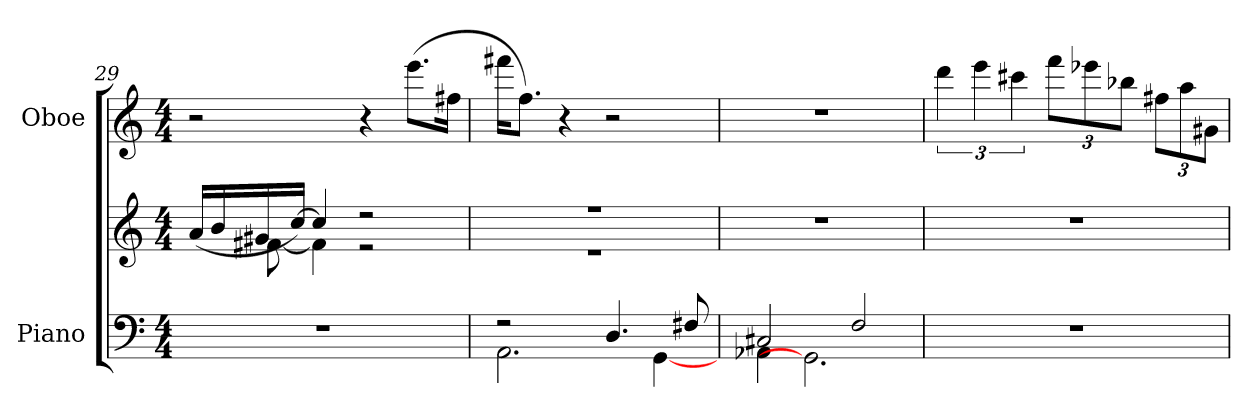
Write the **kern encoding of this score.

**kern	**kern	**kern
*part2	*part2	*part1
*staff3	*staff2	*staff1
*I"Piano	*	*I"Oboe
*I'Pno.	*	*I'Ob
*clefF4	*clefG2	*clefG2
*k[]	*k[]	*k[]
*M4/4	*M4/4	*M4/4
=29	=29	=29
*	*^	*
1r	(>16a/LL	8ryy	2r
.	16b/	.	.
.	16g#X/	[8f#X\	.
.	[16cc/JJ)	.	.
.	4cc/]	4f#\]	.
.	2r	2r	4r
.	.	.	(>8.eee\L
.	.	.	16ff#X\Jk
=30	=30	=30	=30
*^	*	*	*
2r	2.AA\	1r	1r	16fff#X\KL
.	.	.	.	8.ff\J)
.	.	.	.	4r
4.D/	.	.	.	2r
.	[4GG\	.	.	.
8F#X/	.	.	.	.
*	*	*v	*v	*
=31	=31	=31	=31
2C#X/	4AA-X\	1r	1r
.	2.GGn\]	.	.
2F/	.	.	.
*v	*v	*	*
!!LO:LB:g=z
=32	=32	=32
1r	1r	6ddd\
.	.	6eee\
.	.	6ccc#X\
*	*	*Xbrackettup
.	.	12fff\L
.	.	12eee-X\
.	.	12bb-X\J
.	.	12ff#X\L
.	.	12aa\
.	.	12g#X\J
=	=	=
*-	*-	*-
